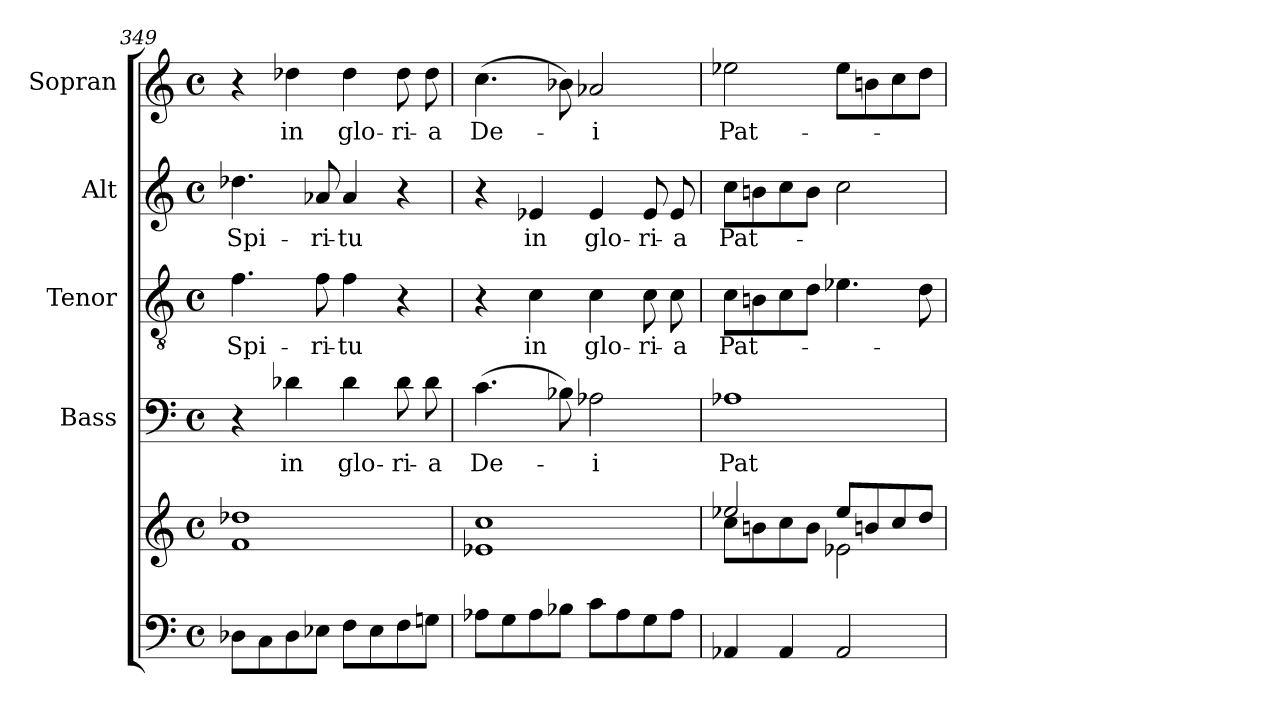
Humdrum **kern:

**kern	**kern	**kern	**text	**kern	**text	**kern	**text	**kern	**text
*part5	*part5	*part4	*part4	*part3	*part3	*part2	*part2	*part1	*part1
*staff6	*staff5	*staff4	*staff4	*staff3	*staff3	*staff2	*staff2	*staff1	*staff1
*	*	*I"Bass	*	*I"Tenor	*	*I"Alt	*	*I"Sopran	*
*	*	*I'B.	*	*I'T.	*	*I'A.	*	*I'S.	*
!!LO:PB:g=z
*clefF4	*clefG2	*clefF4	*	*clefGv2	*	*clefG2	*	*clefG2	*
*k[]	*k[]	*k[]	*	*k[]	*	*k[]	*	*k[]	*
*C:	*C:	*C:	*	*C:	*	*C:	*	*C:	*
*M4/4	*M4/4	*M4/4	*	*M4/4	*	*M4/4	*	*M4/4	*
*met(c)	*met(c)	*met(c)	*	*met(c)	*	*met(c)	*	*met(c)	*
=349	=349	=349	=349	=349	=349	=349	=349	=349	=349
!	!	!	!	!	!LO:LY:b	!	!LO:LY:b	!	!
8D-X\L	1f 1dd-X	4r	.	4.f\	Spi-	4.dd-X\	Spi-	4r	.
8C\	.	.	.	.	.	.	.	.	.
!	!	!	!LO:LY:b	!	!	!	!	!	!LO:LY:b
8D-\	.	4d-X\	in	.	.	.	.	4dd-X\	in
!	!	!	!	!	!LO:LY:b	!	!LO:LY:b	!	!
8E-X\J	.	.	.	8f\	-ri-	8a-X/	-ri-	.	.
!	!	!	!LO:LY:b	!	!LO:LY:b	!	!LO:LY:b	!	!LO:LY:b
8F\L	.	4d-\	glo-	4f\	-tu	4a-/	-tu	4dd-\	glo-
8E-\	.	.	.	.	.	.	.	.	.
!	!	!	!LO:LY:b	!	!	!	!	!	!LO:LY:b
8F\	.	8d-\	-ri-	4r	.	4r	.	8dd-\	-ri-
!	!	!	!LO:LY:b	!	!	!	!	!	!LO:LY:b
8Gn\J	.	8d-\	-a	.	.	.	.	8dd-\	-a
=350	=350	=350	=350	=350	=350	=350	=350	=350	=350
!	!	!	!LO:LY:b	!	!	!	!	!	!LO:LY:b
8A-X\L	1e-X 1cc	(>4.c\	De-	4r	.	4r	.	(>4.cc\	De-
8G\	.	.	.	.	.	.	.	.	.
!	!	!	!	!	!LO:LY:b	!	!LO:LY:b	!	!
8A-\	.	.	.	4c\	in	4e-X/	in	.	.
8B-X\J	.	8B-X\)	.	.	.	.	.	8b-X\)	.
!	!	!	!LO:LY:b	!	!LO:LY:b	!	!LO:LY:b	!	!LO:LY:b
8c\L	.	2A-X\	-i	4c\	glo-	4e-/	glo-	2a-X/	-i
8A-\	.	.	.	.	.	.	.	.	.
!	!	!	!	!	!LO:LY:b	!	!LO:LY:b	!	!
8G\	.	.	.	8c\	-ri-	8e-/	-ri-	.	.
!	!	!	!	!	!LO:LY:b	!	!LO:LY:b	!	!
8A-\J	.	.	.	8c\	-a	8e-/	-a	.	.
=351	=351	=351	=351	=351	=351	=351	=351	=351	=351
*	*^	*	*	*	*	*	*	*	*
!	!	!	!	!LO:LY:b	!	!LO:LY:b	!	!LO:LY:b	!	!LO:LY:b
4AA-X/	2ee-X/	8cc\L	1A-X	Pat-	8c\L	Pat-	8cc\L	Pat-	2ee-X\	Pat-
.	.	8bn\	.	.	8Bn\	.	8bn\	.	.	.
4AA-/	.	8cc\	.	.	8c\	.	8cc\	.	.	.
.	.	8b\J	.	.	8d\J	.	8b\J	.	.	.
2AA-/	8ee-/L	2e-X\	.	.	4.e-X\	.	2cc\	.	8ee-\L	.
.	8bn/	.	.	.	.	.	.	.	8bn\	.
.	8cc/	.	.	.	.	.	.	.	8cc\	.
.	8dd/J	.	.	.	8d\	.	.	.	8dd\J	.
*	*v	*v	*	*	*	*	*	*	*	*
=	=	=	=	=	=	=	=	=	=
*-	*-	*-	*-	*-	*-	*-	*-	*-	*-
